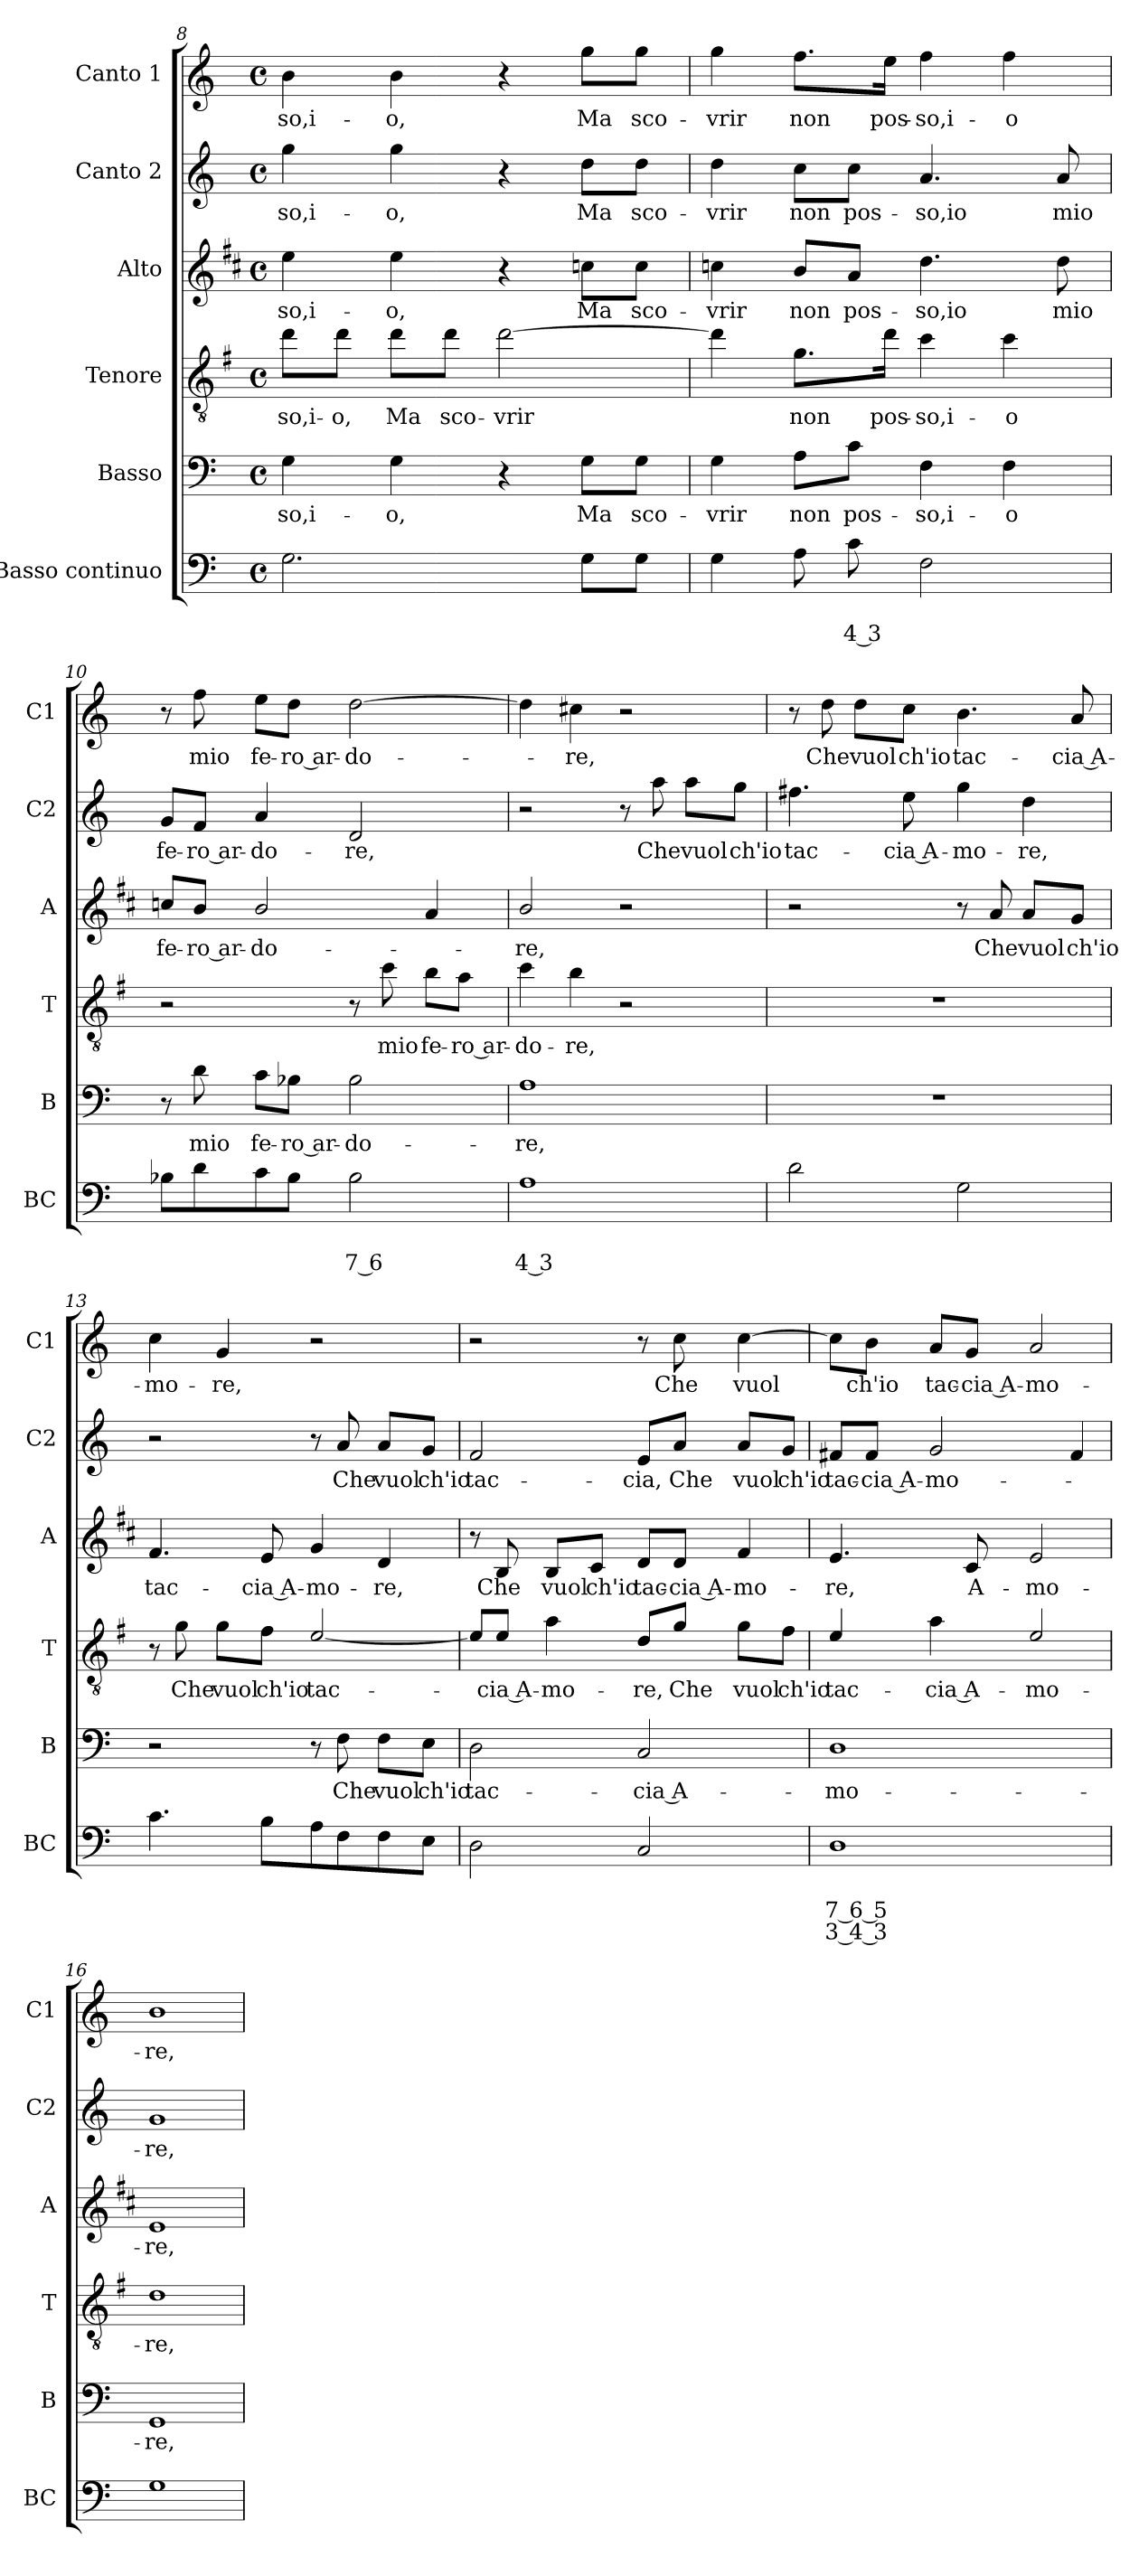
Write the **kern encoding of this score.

**kern	**text	**text	**text	**kern	**text	**kern	**text	**kern	**text	**kern	**text	**kern	**text
*part6	*part6	*part6	*part6	*part5	*part5	*part4	*part4	*part3	*part3	*part2	*part2	*part1	*part1
*staff6	*staff6	*staff6	*staff6	*staff5	*staff5	*staff4	*staff4	*staff3	*staff3	*staff2	*staff2	*staff1	*staff1
*I"Basso continuo	*	*	*	*I"Basso	*	*I"Tenore	*	*I"Alto	*	*I"Canto 2	*	*I"Canto 1	*
*I'BC	*	*	*	*I'B	*	*I'T	*	*I'A	*	*I'C2	*	*I'C1	*
*clefF4	*	*	*	*clefF4	*	*clefGv2	*	*clefG2	*	*clefG2	*	*clefG2	*
*	*	*	*	*	*	*ITrd4c7	*	*ITrd1c2	*	*	*	*	*
*k[]	*	*	*	*k[]	*	*k[]	*	*k[]	*	*k[]	*	*k[]	*
*C:	*	*	*	*C:	*	*C:	*	*C:	*	*C:	*	*C:	*
*M4/4	*	*	*	*M4/4	*	*M4/4	*	*M4/4	*	*M4/4	*	*M4/4	*
*met(c)	*	*	*	*met(c)	*	*met(c)	*	*met(c)	*	*met(c)	*	*met(c)	*
=8	=8	=8	=8	=8	=8	=8	=8	=8	=8	=8	=8	=8	=8
!	!	!	!	!	!LO:LY:b	!	!LO:LY:b	!	!LO:LY:b	!	!LO:LY:b	!	!LO:LY:b
2.G\	.	.	.	4G\	-so,i-	8g\L	-so,i-	4dd\	-so,i-	4gg\	-so,i-	4b\	-so,i-
!	!	!	!	!	!	!	!LO:LY:b	!	!	!	!	!	!
.	.	.	.	.	.	8g\J	-o,	.	.	.	.	.	.
!	!	!	!	!	!LO:LY:b	!	!LO:LY:b	!	!LO:LY:b	!	!LO:LY:b	!	!LO:LY:b
.	.	.	.	4G\	-o,	8g\L	Ma	4dd\	-o,	4gg\	-o,	4b\	-o,
!	!	!	!	!	!	!	!LO:LY:b	!	!	!	!	!	!
.	.	.	.	.	.	8g\J	sco-	.	.	.	.	.	.
!	!	!	!	!	!	!	!LO:LY:b	!	!	!	!	!	!
.	.	.	.	4r	.	[2g\	-vrir	4r	.	4r	.	4r	.
!	!	!	!	!	!LO:LY:b	!	!	!	!LO:LY:b	!	!LO:LY:b	!	!LO:LY:b
8G\L	.	.	.	8G\L	Ma	.	.	8b-X\L	Ma	8dd\L	Ma	8gg\L	Ma
!	!	!	!	!	!LO:LY:b	!	!	!	!LO:LY:b	!	!LO:LY:b	!	!LO:LY:b
8G\J	.	.	.	8G\J	sco-	.	.	8b-\J	sco-	8dd\J	sco-	8gg\J	sco-
=9	=9	=9	=9	=9	=9	=9	=9	=9	=9	=9	=9	=9	=9
!	!	!	!	!	!LO:LY:b	!	!	!	!LO:LY:b	!	!LO:LY:b	!	!LO:LY:b
4G\	.	.	.	4G\	-vrir	4g\]	.	4b-X\	-vrir	4dd\	-vrir	4gg\	-vrir
!	!	!	!	!	!LO:LY:b	!	!LO:LY:b	!	!LO:LY:b	!	!LO:LY:b	!	!LO:LY:b
8A\	.	.	.	8A\L	non	8.c\L	non	8a/L	non	8cc\L	non	8.ff\L	non
!	!	!LO:LY:b	!	!	!LO:LY:b	!	!	!	!LO:LY:b	!	!LO:LY:b	!	!
8c\	.	4 3	.	8c\J	pos-	.	.	8g/J	pos-	8cc\J	pos-	.	.
!	!	!	!	!	!	!	!LO:LY:b	!	!	!	!	!	!LO:LY:b
.	.	.	.	.	.	16g\Jk	pos-	.	.	.	.	16ee\Jk	pos-
!	!	!	!	!	!LO:LY:b	!	!LO:LY:b	!	!LO:LY:b	!	!LO:LY:b	!	!LO:LY:b
2F\	.	.	.	4F\	-so,i-	4f\	-so,i-	4.cc\	-so,io	4.a/	-so,io	4ff\	-so,i-
!	!	!	!	!	!LO:LY:b	!	!LO:LY:b	!	!	!	!	!	!LO:LY:b
.	.	.	.	4F\	-o	4f\	-o	.	.	.	.	4ff\	-o
!	!	!	!	!	!	!	!	!	!LO:LY:b	!	!LO:LY:b	!	!
.	.	.	.	.	.	.	.	8cc\	mio	8a/	mio	.	.
!!LO:PB:g=z
=10	=10	=10	=10	=10	=10	=10	=10	=10	=10	=10	=10	=10	=10
!	!	!	!	!	!	!	!	!	!LO:LY:b	!	!LO:LY:b	!	!
8B-X\L	.	.	.	8r	.	2r	.	8b-X/L	fe-	8g/L	fe-	8r	.
!	!	!	!	!	!LO:LY:b	!	!	!	!LO:LY:b	!	!LO:LY:b	!	!LO:LY:b
8d\	.	.	.	8d\	mio	.	.	8a/J	-ro ar-	8f/J	-ro ar-	8ff\	mio
!	!	!	!	!	!LO:LY:b	!	!	!	!LO:LY:b	!	!LO:LY:b	!	!LO:LY:b
8c\	.	.	.	8c\L	fe-	.	.	2a/	-do-	4a/	-do-	8ee\L	fe-
!	!	!	!	!	!LO:LY:b	!	!	!	!	!	!	!	!LO:LY:b
8B-\J	.	.	.	8B-X\J	-ro ar-	.	.	.	.	.	.	8dd\J	-ro ar-
!	!	!LO:LY:b	!	!	!LO:LY:b	!	!	!	!	!	!LO:LY:b	!	!LO:LY:b
2B-\	.	7 6	.	2B-\	-do-	8r	.	.	.	2d/	-re,	[2dd\	-do-
!	!	!	!	!	!	!	!LO:LY:b	!	!	!	!	!	!
.	.	.	.	.	.	8f\	mio	.	.	.	.	.	.
!	!	!	!	!	!	!	!LO:LY:b	!	!	!	!	!	!
.	.	.	.	.	.	8e\L	fe-	4g/	.	.	.	.	.
!	!	!	!	!	!	!	!LO:LY:b	!	!	!	!	!	!
.	.	.	.	.	.	8d\J	-ro ar-	.	.	.	.	.	.
=11	=11	=11	=11	=11	=11	=11	=11	=11	=11	=11	=11	=11	=11
!	!	!LO:LY:b	!	!	!LO:LY:b	!	!LO:LY:b	!	!LO:LY:b	!	!	!	!
1A	.	4 3	.	1A	-re,	4f\	-do-	2a/	-re,	2r	.	4dd\]	.
!	!	!	!	!	!	!	!LO:LY:b	!	!	!	!	!	!LO:LY:b
.	.	.	.	.	.	4e\	-re,	.	.	.	.	4cc#X\	-re,
.	.	.	.	.	.	2r	.	2r	.	8r	.	2r	.
!	!	!	!	!	!	!	!	!	!	!	!LO:LY:b	!	!
.	.	.	.	.	.	.	.	.	.	8aa\	Che	.	.
!	!	!	!	!	!	!	!	!	!	!	!LO:LY:b	!	!
.	.	.	.	.	.	.	.	.	.	8aa\L	vuol	.	.
!	!	!	!	!	!	!	!	!	!	!	!LO:LY:b	!	!
.	.	.	.	.	.	.	.	.	.	8gg\J	ch'io	.	.
=12	=12	=12	=12	=12	=12	=12	=12	=12	=12	=12	=12	=12	=12
!	!	!	!	!	!	!	!	!	!	!	!LO:LY:b	!	!
2d\	.	.	.	1r	.	1r	.	2r	.	4.ff#X\	tac-	8r	.
!	!	!	!	!	!	!	!	!	!	!	!	!	!LO:LY:b
.	.	.	.	.	.	.	.	.	.	.	.	8dd\	Che
!	!	!	!	!	!	!	!	!	!	!	!	!	!LO:LY:b
.	.	.	.	.	.	.	.	.	.	.	.	8dd\L	vuol
!	!	!	!	!	!	!	!	!	!	!	!LO:LY:b	!	!LO:LY:b
.	.	.	.	.	.	.	.	.	.	8ee\	-cia A-	8cc\J	ch'io
!	!	!	!	!	!	!	!	!	!	!	!LO:LY:b	!	!LO:LY:b
2G\	.	.	.	.	.	.	.	8r	.	4gg\	-mo-	4.b\	tac-
!	!	!	!	!	!	!	!	!	!LO:LY:b	!	!	!	!
.	.	.	.	.	.	.	.	8g/	Che	.	.	.	.
!	!	!	!	!	!	!	!	!	!LO:LY:b	!	!LO:LY:b	!	!
.	.	.	.	.	.	.	.	8g/L	vuol	4dd\	-re,	.	.
!	!	!	!	!	!	!	!	!	!LO:LY:b	!	!	!	!LO:LY:b
.	.	.	.	.	.	.	.	8f/J	ch'io	.	.	8a/	-cia A-
=13	=13	=13	=13	=13	=13	=13	=13	=13	=13	=13	=13	=13	=13
!	!	!	!	!	!	!	!	!	!LO:LY:b	!	!	!	!LO:LY:b
4.c\	.	.	.	2r	.	8r	.	4.e/	tac-	2r	.	4cc\	-mo-
!	!	!	!	!	!	!	!LO:LY:b	!	!	!	!	!	!
.	.	.	.	.	.	8c\	Che	.	.	.	.	.	.
!	!	!	!	!	!	!	!LO:LY:b	!	!	!	!	!	!LO:LY:b
.	.	.	.	.	.	8c\L	vuol	.	.	.	.	4g/	-re,
!	!	!	!	!	!	!	!LO:LY:b	!	!LO:LY:b	!	!	!	!
8B\L	.	.	.	.	.	8B\J	ch'io	8d/	-cia A-	.	.	.	.
!	!	!	!	!	!	!	!LO:LY:b	!	!LO:LY:b	!	!	!	!
8A\	.	.	.	8r	.	[2A/	tac-	4f/	-mo-	8r	.	2r	.
!	!	!	!	!	!LO:LY:b	!	!	!	!	!	!LO:LY:b	!	!
8F\	.	.	.	8F\	Che	.	.	.	.	8a/	Che	.	.
!	!	!	!	!	!LO:LY:b	!	!	!	!LO:LY:b	!	!LO:LY:b	!	!
8F\	.	.	.	8F\L	vuol	.	.	4c/	-re,	8a/L	vuol	.	.
!	!	!	!	!	!LO:LY:b	!	!	!	!	!	!LO:LY:b	!	!
8E\J	.	.	.	8E\J	ch'io	.	.	.	.	8g/J	ch'io	.	.
!!LO:LB:g=z
=14	=14	=14	=14	=14	=14	=14	=14	=14	=14	=14	=14	=14	=14
!	!	!	!	!	!LO:LY:b	!	!	!	!	!	!LO:LY:b	!	!
2D\	.	.	.	2D\	tac-	8A/L]	.	8r	.	2f/	tac-	2r	.
!	!	!	!	!	!	!	!LO:LY:b	!	!LO:LY:b	!	!	!	!
.	.	.	.	.	.	8A/J	-cia A-	8A/	Che	.	.	.	.
!	!	!	!	!	!	!	!LO:LY:b	!	!LO:LY:b	!	!	!	!
.	.	.	.	.	.	4d\	-mo-	8A/L	vuol	.	.	.	.
!	!	!	!	!	!	!	!	!	!LO:LY:b	!	!	!	!
.	.	.	.	.	.	.	.	8B/J	ch'io	.	.	.	.
!	!	!	!	!	!LO:LY:b	!	!LO:LY:b	!	!LO:LY:b	!	!LO:LY:b	!	!
2C/	.	.	.	2C/	-cia A-	8G/L	-re,	8c/L	tac-	8e/L	-cia,	8r	.
!	!	!	!	!	!	!	!LO:LY:b	!	!LO:LY:b	!	!LO:LY:b	!	!LO:LY:b
.	.	.	.	.	.	8c/J	Che	8c/J	-cia A-	8a/J	Che	8cc\	Che
!	!	!	!	!	!	!	!LO:LY:b	!	!LO:LY:b	!	!LO:LY:b	!	!LO:LY:b
.	.	.	.	.	.	8c\L	vuol	4e/	-mo-	8a/L	vuol	[4cc\	vuol
!	!	!	!	!	!	!	!LO:LY:b	!	!	!	!LO:LY:b	!	!
.	.	.	.	.	.	8B\J	ch'io	.	.	8g/J	ch'io	.	.
=15	=15	=15	=15	=15	=15	=15	=15	=15	=15	=15	=15	=15	=15
!	!	!LO:LY:b	!LO:LY:b	!	!LO:LY:b	!	!LO:LY:b	!	!LO:LY:b	!	!LO:LY:b	!	!
1D	.	7 6 5	3 4 3	1D	-mo-	4A/	tac-	4.d/	-re,	8f#X/L	tac-	8cc\L]	.
!	!	!	!	!	!	!	!	!	!	!	!LO:LY:b	!	!LO:LY:b
.	.	.	.	.	.	.	.	.	.	8f#/J	-cia A-	8b\J	ch'io
!	!	!	!	!	!	!	!LO:LY:b	!	!	!	!LO:LY:b	!	!LO:LY:b
.	.	.	.	.	.	4d\	-cia A-	.	.	2g/	-mo-	8a/L	tac-
!	!	!	!	!	!	!	!	!	!LO:LY:b	!	!	!	!LO:LY:b
.	.	.	.	.	.	.	.	8B/	A-	.	.	8g/J	-cia A-
!	!	!	!	!	!	!	!LO:LY:b	!	!LO:LY:b	!	!	!	!LO:LY:b
.	.	.	.	.	.	2A/	-mo-	2d/	-mo-	.	.	2a/	-mo-
.	.	.	.	.	.	.	.	.	.	4f#/	.	.	.
=16	=16	=16	=16	=16	=16	=16	=16	=16	=16	=16	=16	=16	=16
!	!	!	!	!	!LO:LY:b	!	!LO:LY:b	!	!LO:LY:b	!	!LO:LY:b	!	!LO:LY:b
1G	.	.	.	1GG	-re,	1G	-re,	1d	-re,	1g	-re,	1b	-re,
=	=	=	=	=	=	=	=	=	=	=	=	=	=
*-	*-	*-	*-	*-	*-	*-	*-	*-	*-	*-	*-	*-	*-
